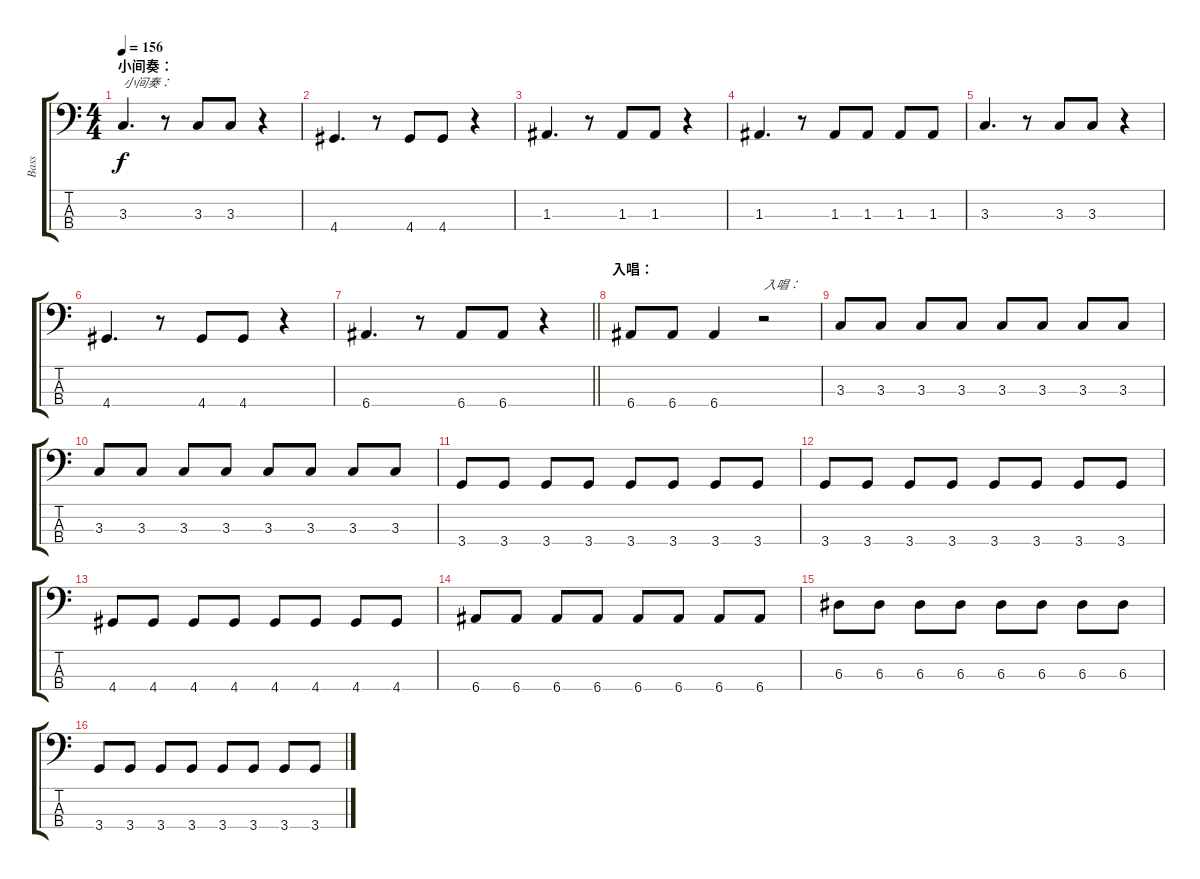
\track ("Bass" "Bass") {instrument electricbassfinger}
\staff {score tabs}
\tuning (G2 D2 A1 E1) {hide}
\ts (4 4)
\section ("" "小间奏：")
\tempo 156
\clef f4
\ks c
3.3.4{d txt "小间奏：" dy f} r.8 3.3.8 3.3.8 r.4 |
4.4.4{d} r.8 4.4.8 4.4.8 r.4 |
1.3.4{d} r.8 1.3.8 1.3.8 r.4 |
1.3.4{d} r.8 1.3.8 1.3.8 1.3.8 1.3.8 |
3.3.4{d} r.8 3.3.8 3.3.8 r.4 |
4.4.4{d} r.8 4.4.8 4.4.8 r.4 |
\barLineRight lightlight
6.4.4{d} r.8 6.4.8 6.4.8 r.4 |
\section ("" "入唱：")
6.4.8 6.4.8 6.4.4 r.2{txt "入唱："} |
3.3.8 3.3.8 3.3.8 3.3.8 3.3.8 3.3.8 3.3.8 3.3.8 |
3.3.8 3.3.8 3.3.8 3.3.8 3.3.8 3.3.8 3.3.8 3.3.8 |
3.4.8 3.4.8 3.4.8 3.4.8 3.4.8 3.4.8 3.4.8 3.4.8 |
3.4.8 3.4.8 3.4.8 3.4.8 3.4.8 3.4.8 3.4.8 3.4.8 |
4.4.8 4.4.8 4.4.8 4.4.8 4.4.8 4.4.8 4.4.8 4.4.8 |
6.4.8 6.4.8 6.4.8 6.4.8 6.4.8 6.4.8 6.4.8 6.4.8 |
6.3.8 6.3.8 6.3.8 6.3.8 6.3.8 6.3.8 6.3.8 6.3.8 |
3.4.8 3.4.8 3.4.8 3.4.8 3.4.8 3.4.8 3.4.8 3.4.8
